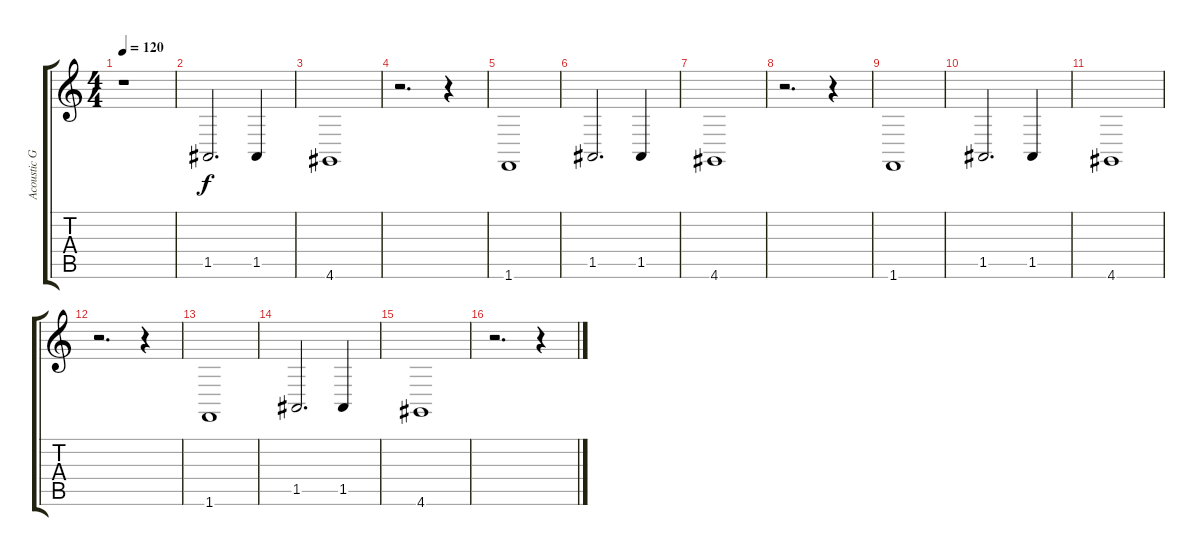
\track ("Acoustic Grand Piano" "Acoustic G") {instrument acousticgrandpiano}
\staff {score tabs}
\tuning (E4 B3 G3 D3 A2 E2) {hide}
\ts (4 4)
\tempo 120
\clef g2
\ks c
r.1{dy f} |
1.5.2{d instrument electricbasspick} 1.5.4 |
4.6.1 |
r.2{d} r.4 |
1.6.1 |
1.5.2{d} 1.5.4 |
4.6.1 |
r.2{d} r.4 |
1.6.1 |
1.5.2{d} 1.5.4 |
4.6.1 |
r.2{d} r.4 |
1.6.1 |
1.5.2{d} 1.5.4 |
4.6.1 |
r.2{d} r.4
